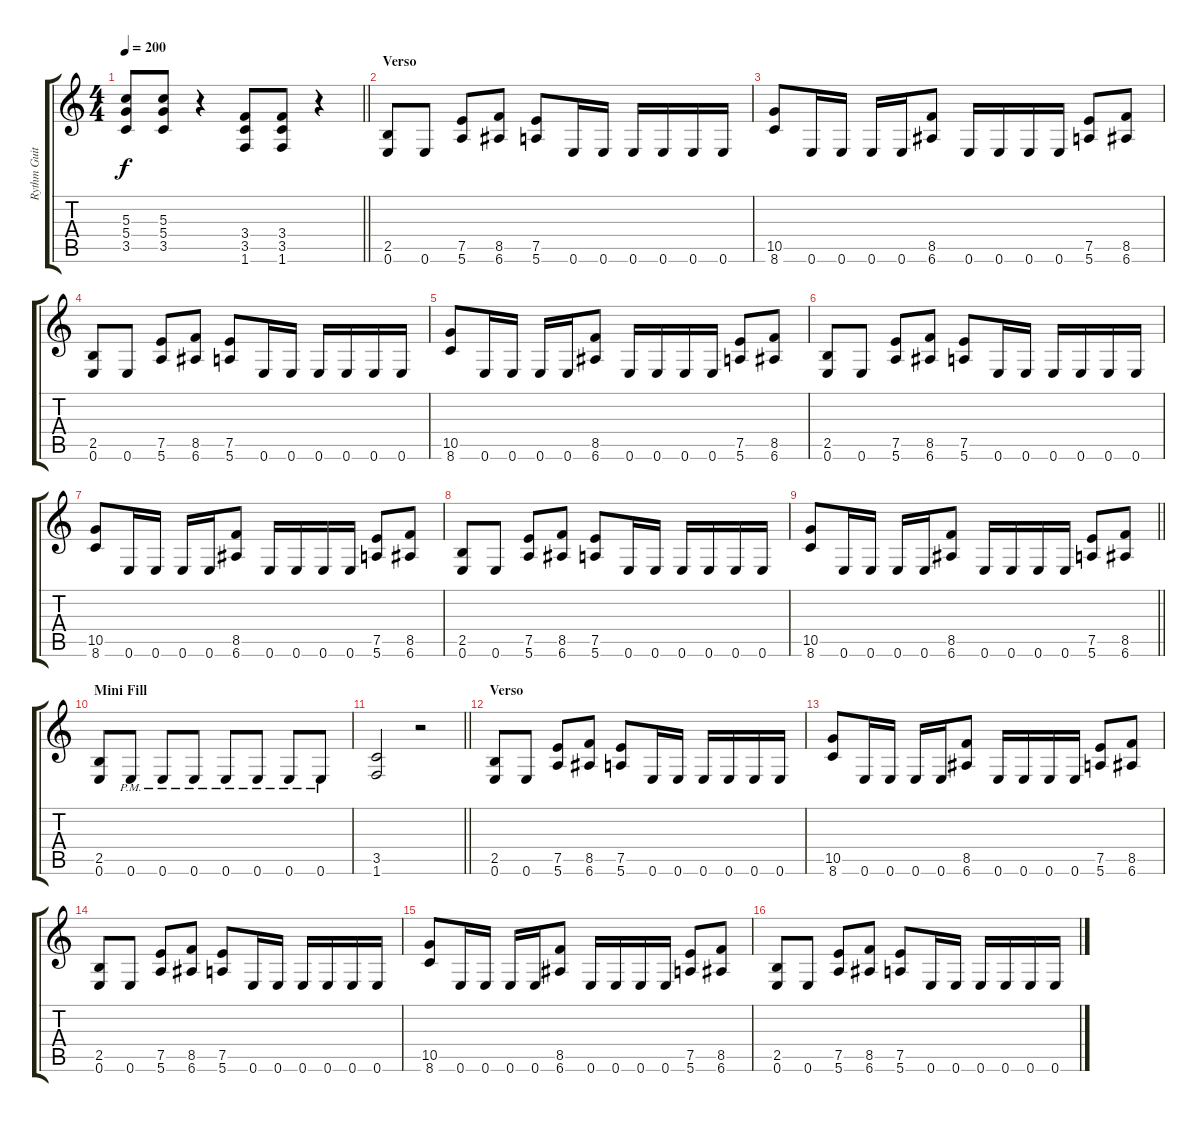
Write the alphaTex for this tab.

\track ("Rythm Guitar" "Rythm Guit") {instrument distortionguitar}
\staff {score tabs}
\tuning (E4 B3 G3 D3 A2 E2) {hide}
\ts (4 4)
\tempo 200
\clef g2
\barLineRight lightlight
\ks c
(5.3 5.4 3.5).8{dy f} (5.3 5.4 3.5).8 r.4 (3.4 3.5 1.6).8 (3.4 3.5 1.6).8 r.4 |
\section ("" "Verso")
(2.5 0.6).8 0.6.8 (7.5 5.6).8 (8.5 6.6).8 (7.5 5.6).8 0.6.16 0.6.16 0.6.16 0.6.16 0.6.16 0.6.16 |
(10.5 8.6).8 0.6.16 0.6.16 0.6.16 0.6.16 (8.5 6.6).8 0.6.16 0.6.16 0.6.16 0.6.16 (7.5 5.6).8 (8.5 6.6).8 |
(2.5 0.6).8 0.6.8 (7.5 5.6).8 (8.5 6.6).8 (7.5 5.6).8 0.6.16 0.6.16 0.6.16 0.6.16 0.6.16 0.6.16 |
(10.5 8.6).8 0.6.16 0.6.16 0.6.16 0.6.16 (8.5 6.6).8 0.6.16 0.6.16 0.6.16 0.6.16 (7.5 5.6).8 (8.5 6.6).8 |
(2.5 0.6).8 0.6.8 (7.5 5.6).8 (8.5 6.6).8 (7.5 5.6).8 0.6.16 0.6.16 0.6.16 0.6.16 0.6.16 0.6.16 |
(10.5 8.6).8 0.6.16 0.6.16 0.6.16 0.6.16 (8.5 6.6).8 0.6.16 0.6.16 0.6.16 0.6.16 (7.5 5.6).8 (8.5 6.6).8 |
(2.5 0.6).8 0.6.8 (7.5 5.6).8 (8.5 6.6).8 (7.5 5.6).8 0.6.16 0.6.16 0.6.16 0.6.16 0.6.16 0.6.16 |
\barLineRight lightlight
(10.5 8.6).8 0.6.16 0.6.16 0.6.16 0.6.16 (8.5 6.6).8 0.6.16 0.6.16 0.6.16 0.6.16 (7.5 5.6).8 (8.5 6.6).8 |
\section ("" "Mini Fill")
(2.5 0.6).8 0.6{pm}.8 0.6{pm}.8 0.6{pm}.8 0.6{pm}.8 0.6{pm}.8 0.6{pm}.8 0.6{pm}.8 |
\barLineRight lightlight
(3.5 1.6).2 r.2 |
\section ("" "Verso")
(2.5 0.6).8 0.6.8 (7.5 5.6).8 (8.5 6.6).8 (7.5 5.6).8 0.6.16 0.6.16 0.6.16 0.6.16 0.6.16 0.6.16 |
(10.5 8.6).8 0.6.16 0.6.16 0.6.16 0.6.16 (8.5 6.6).8 0.6.16 0.6.16 0.6.16 0.6.16 (7.5 5.6).8 (8.5 6.6).8 |
(2.5 0.6).8 0.6.8 (7.5 5.6).8 (8.5 6.6).8 (7.5 5.6).8 0.6.16 0.6.16 0.6.16 0.6.16 0.6.16 0.6.16 |
(10.5 8.6).8 0.6.16 0.6.16 0.6.16 0.6.16 (8.5 6.6).8 0.6.16 0.6.16 0.6.16 0.6.16 (7.5 5.6).8 (8.5 6.6).8 |
(2.5 0.6).8 0.6.8 (7.5 5.6).8 (8.5 6.6).8 (7.5 5.6).8 0.6.16 0.6.16 0.6.16 0.6.16 0.6.16 0.6.16
